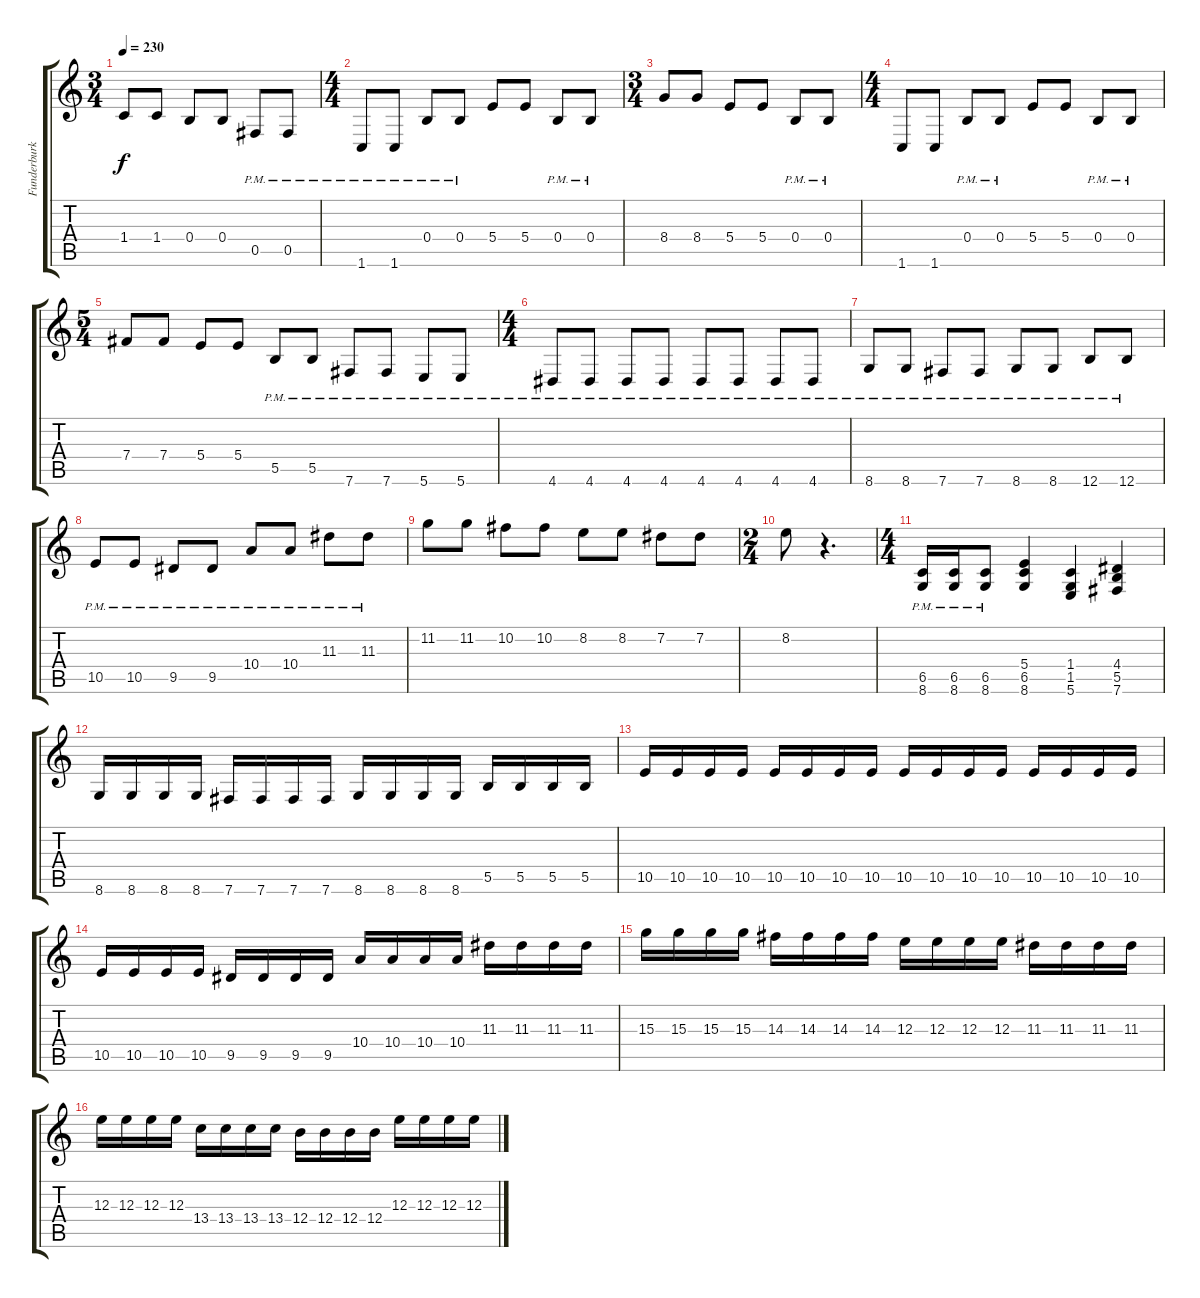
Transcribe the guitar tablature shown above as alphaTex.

\track ("Funderburk Rhythm" "Funderburk") {instrument overdrivenguitar}
\staff {score tabs}
\tuning (Db4 Ab3 E3 B2 Gb2 B1) {hide}
\ts (3 4)
\tempo 230
\clef g2
\ks c
1.4.8{dy f} 1.4.8 0.4.8 0.4.8 0.5{pm}.8 0.5{pm}.8 |
\ts (4 4)
1.6{pm}.8 1.6{pm}.8 0.4{pm}.8 0.4{pm}.8 5.4.8 5.4.8 0.4{pm}.8 0.4{pm}.8 |
\ts (3 4)
8.4.8 8.4.8 5.4.8 5.4.8 0.4{pm}.8 0.4{pm}.8 |
\ts (4 4)
1.6.8 1.6.8 0.4{pm}.8 0.4{pm}.8 5.4.8 5.4.8 0.4{pm}.8 0.4{pm}.8 |
\ts (5 4)
7.4.8 7.4.8 5.4.8 5.4.8 5.5{pm}.8 5.5{pm}.8 7.6{pm}.8 7.6{pm}.8 5.6{pm}.8 5.6{pm}.8 |
\ts (4 4)
4.6{pm}.8 4.6{pm}.8 4.6{pm}.8 4.6{pm}.8 4.6{pm}.8 4.6{pm}.8 4.6{pm}.8 4.6{pm}.8 |
8.6{pm}.8 8.6{pm}.8 7.6{pm}.8 7.6{pm}.8 8.6{pm}.8 8.6{pm}.8 12.6{pm}.8 12.6{pm}.8 |
10.5{pm}.8 10.5{pm}.8 9.5{pm}.8 9.5{pm}.8 10.4{pm}.8 10.4{pm}.8 11.3{pm}.8 11.3{pm}.8 |
11.2.8 11.2.8 10.2.8 10.2.8 8.2.8 8.2.8 7.2.8 7.2.8 |
\ts (2 4)
8.2.8 r.4{d} |
\ts (4 4)
(6.5{pm} 8.6{pm}).16 (6.5{pm} 8.6{pm}).16 (6.5{pm} 8.6{pm}).8 (5.4 6.5 8.6).4 (1.4 1.5 5.6).4 (4.4 5.5 7.6).4 |
8.6.16 8.6.16 8.6.16 8.6.16 7.6.16 7.6.16 7.6.16 7.6.16 8.6.16 8.6.16 8.6.16 8.6.16 5.5.16 5.5.16 5.5.16 5.5.16 |
10.5.16 10.5.16 10.5.16 10.5.16 10.5.16 10.5.16 10.5.16 10.5.16 10.5.16 10.5.16 10.5.16 10.5.16 10.5.16 10.5.16 10.5.16 10.5.16 |
10.5.16 10.5.16 10.5.16 10.5.16 9.5.16 9.5.16 9.5.16 9.5.16 10.4.16 10.4.16 10.4.16 10.4.16 11.3.16 11.3.16 11.3.16 11.3.16 |
15.3.16 15.3.16 15.3.16 15.3.16 14.3.16 14.3.16 14.3.16 14.3.16 12.3.16 12.3.16 12.3.16 12.3.16 11.3.16 11.3.16 11.3.16 11.3.16 |
12.3.16 12.3.16 12.3.16 12.3.16 13.4.16 13.4.16 13.4.16 13.4.16 12.4.16 12.4.16 12.4.16 12.4.16 12.3.16 12.3.16 12.3.16 12.3.16
